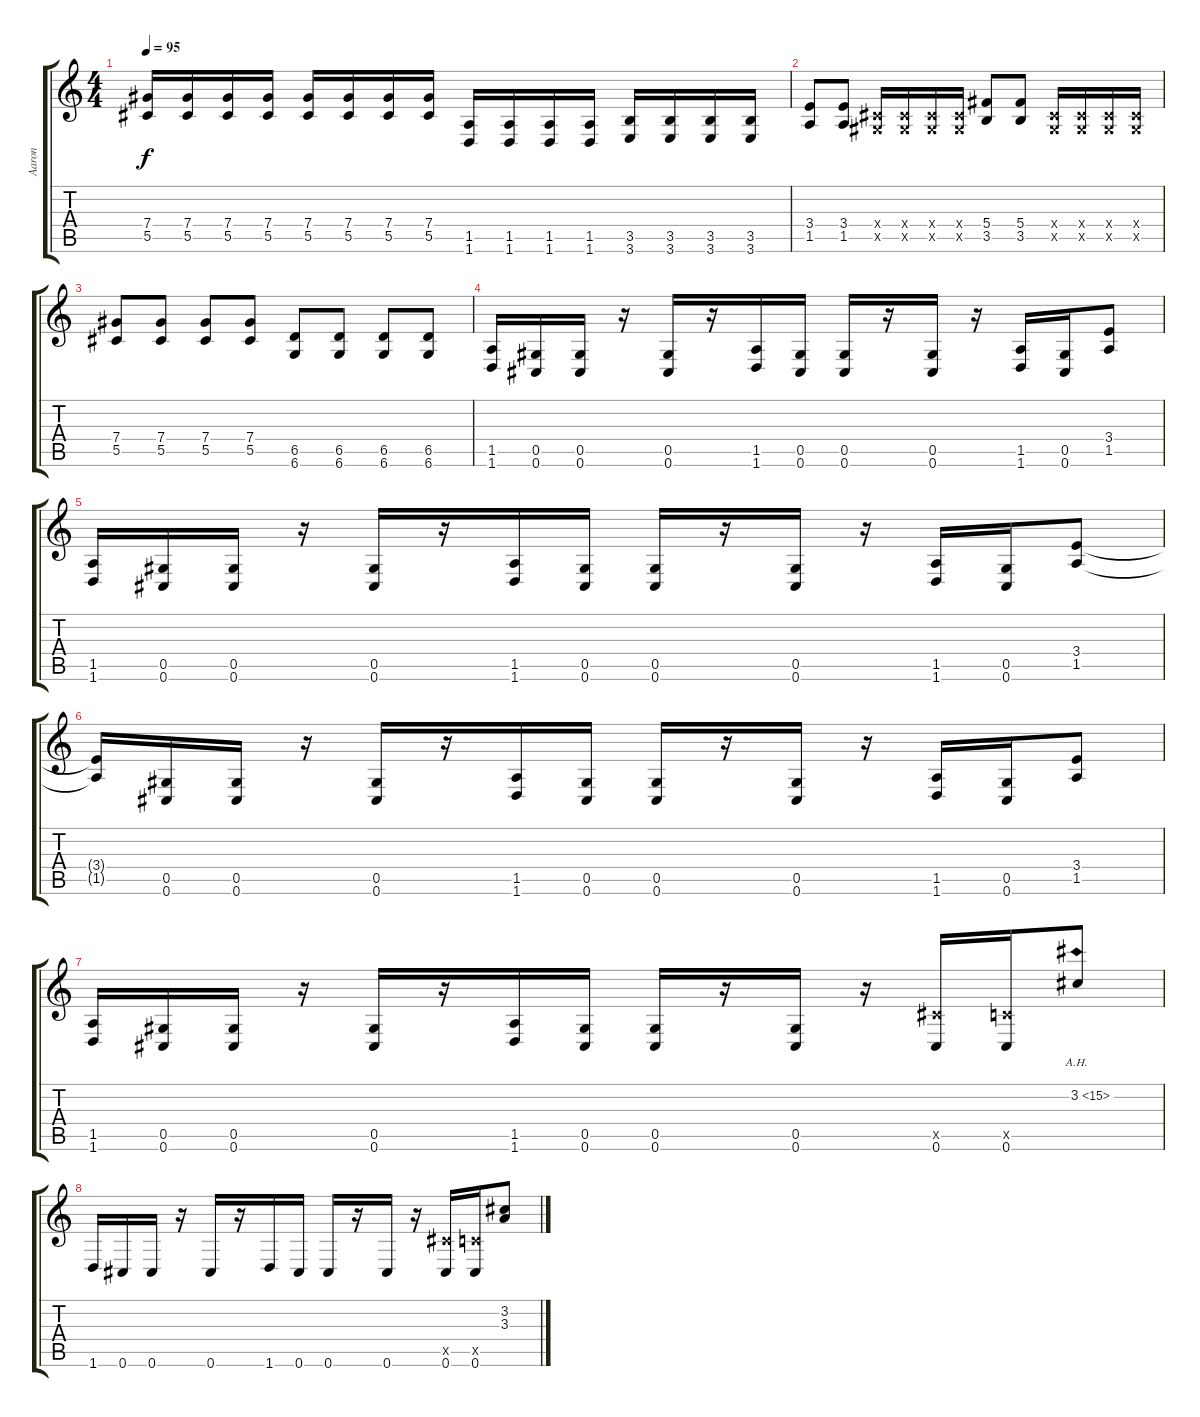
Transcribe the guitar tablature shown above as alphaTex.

\track ("Aaron" "Aaron") {instrument distortionguitar}
\staff {score tabs}
\tuning (Eb4 Bb3 Gb3 Db3 Ab2 Db2) {hide}
\ts (4 4)
\tempo 95
\clef g2
\ks c
(7.4 5.5).16{dy f} (7.4 5.5).16 (7.4 5.5).16 (7.4 5.5).16 (7.4 5.5).16 (7.4 5.5).16 (7.4 5.5).16 (7.4 5.5).16 (1.5 1.6).16 (1.5 1.6).16 (1.5 1.6).16 (1.5 1.6).16 (3.5 3.6).16 (3.5 3.6).16 (3.5 3.6).16 (3.5 3.6).16 |
(3.4 1.5).8 (3.4 1.5).8 (0.4{x} 0.5{x}).16 (0.4{x} 0.5{x}).16 (0.4{x} 0.5{x}).16 (0.4{x} 0.5{x}).16 (5.4 3.5).8 (5.4 3.5).8 (0.4{x} 0.5{x}).16 (0.4{x} 0.5{x}).16 (0.4{x} 0.5{x}).16 (0.4{x} 0.5{x}).16 |
(7.4 5.5).8 (7.4 5.5).8 (7.4 5.5).8 (7.4 5.5).8 (6.5 6.6).8 (6.5 6.6).8 (6.5 6.6).8 (6.5 6.6).8 |
(1.5 1.6).16 (0.5 0.6).16 (0.5 0.6).16 r.16 (0.5 0.6).16 r.16 (1.5 1.6).16 (0.5 0.6).16 (0.5 0.6).16 r.16 (0.5 0.6).16 r.16 (1.5 1.6).16 (0.5 0.6).16 (3.4 1.5).8 |
(1.5 1.6).16 (0.5 0.6).16 (0.5 0.6).16 r.16 (0.5 0.6).16 r.16 (1.5 1.6).16 (0.5 0.6).16 (0.5 0.6).16 r.16 (0.5 0.6).16 r.16 (1.5 1.6).16 (0.5 0.6).16 (3.4 1.5).8 |
(3.4{t} 1.5{t}).16 (0.5 0.6).16 (0.5 0.6).16 r.16 (0.5 0.6).16 r.16 (1.5 1.6).16 (0.5 0.6).16 (0.5 0.6).16 r.16 (0.5 0.6).16 r.16 (1.5 1.6).16 (0.5 0.6).16 (3.4 1.5).8 |
(1.5 1.6).16 (0.5 0.6).16 (0.5 0.6).16 r.16 (0.5 0.6).16 r.16 (1.5 1.6).16 (0.5 0.6).16 (0.5 0.6).16 r.16 (0.5 0.6).16 r.16 (5.5{x} 0.6).16 (4.5{x} 0.6).16 3.2{ah 12}.8 |
1.6.16 0.6.16 0.6.16 r.16 0.6.16 r.16 1.6.16 0.6.16 0.6.16 r.16 0.6.16 r.16 (5.5{x} 0.6).16 (4.5{x} 0.6).16 (3.2 3.3).8
